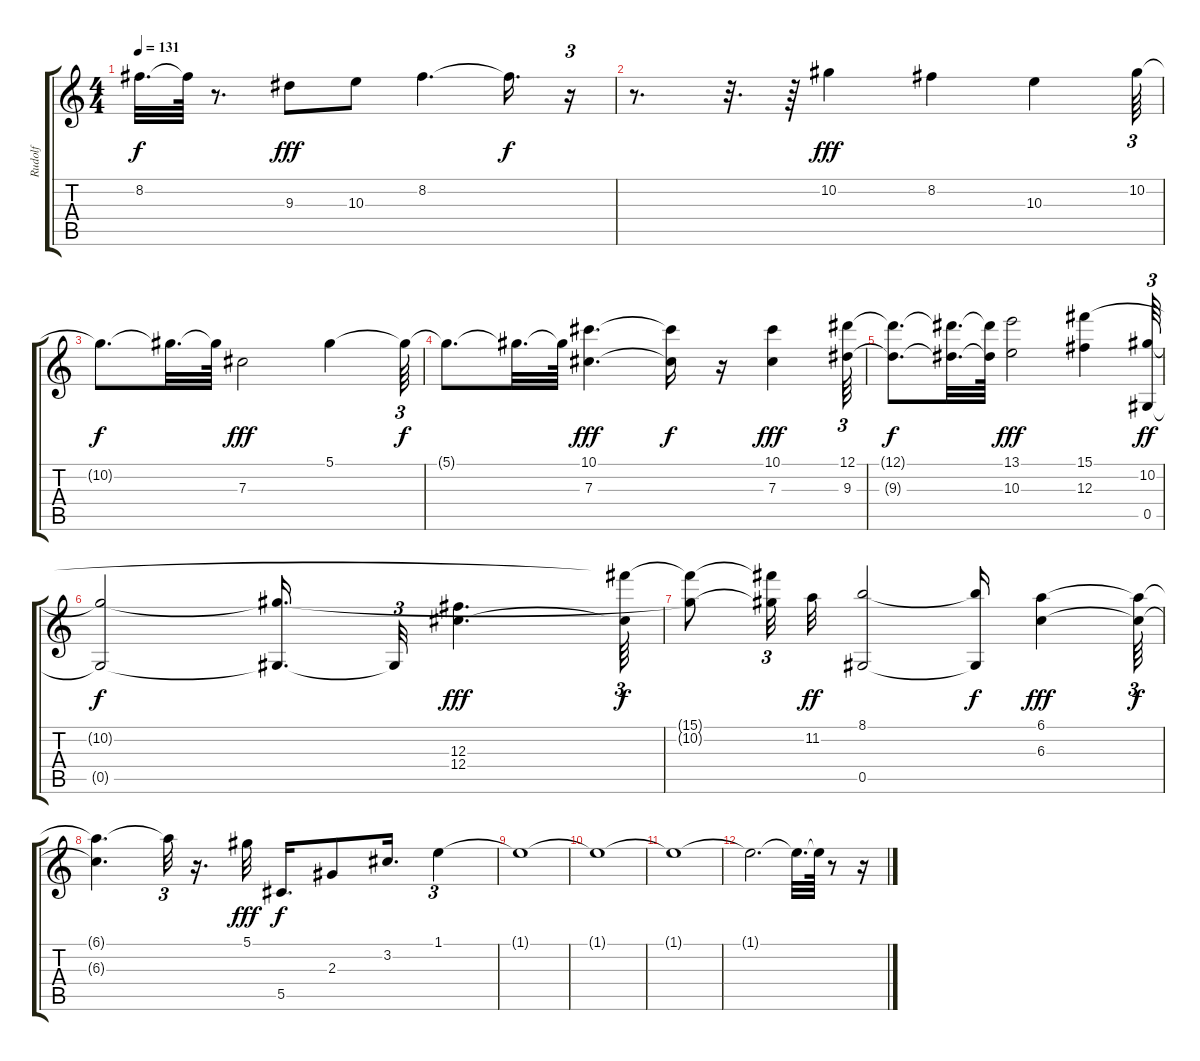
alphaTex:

\track ("Rudolf" "Rudolf") {instrument acousticguitarsteel}
\staff {score tabs}
\tuning (Eb4 Bb3 Gb3 Db3 Ab2 Eb2) {hide}
\ts (4 4)
\tempo 131
\clef g2
\ks c
8.2{t}.32{d dy f} 8.2{t}.64 r.8{d} 9.3.8{dy fff} 10.3.8 8.2.4{d} 8.2{t}.16{d dy f} r.16{tu (3 2)} |
r.8{d} r.32{d} r.64 10.2.4{dy fff} 8.2.4 10.3.4 10.2.64{tu (3 2)} |
10.2{t}.8{d dy f} 10.2{t}.32{d} 10.2{t}.64 7.3.2{dy fff} 5.1.4 5.1{t}.64{tu (3 2) dy f} |
5.1{t}.8{d} 5.1{t}.32{d} 5.1{t}.64 (10.1 7.3).4{d dy fff} (10.1{t} 7.3{t}).16{dy f} r.16 (10.1 7.3).4{dy fff} (12.1 9.3).64{tu (3 2)} |
(12.1{t} 9.3{t}).8{d dy f} (12.1{t} 9.3{t}).32{d} (12.1{t} 9.3{t}).64 (13.1 10.3).2{dy fff} (15.1 12.3).4 (10.2 0.5).64{tu (3 2) dy ff} |
(10.2{t} 0.5{t}).2{dy f} (10.2{t} 0.5{t}).16{d} 0.5{t}.32{tu (3 2)} (12.3 12.4).4{d dy fff} (15.1{t} 12.4{t}).64{tu (3 2) dy f} |
(15.1{t} 10.2{t}).8 (15.1{t} 10.2{t}).32{tu (3 2)} 11.2.32{dy ff} (8.1 0.5).2 (8.1{t} 0.5{t}).16{dy f} (6.1 6.3).4{dy fff} (6.1{t} 6.3{t}).64{tu (3 2) dy f} |
(6.1{t} 6.3{t}).4{d} 6.1{t}.32{tu (3 2)} r.16{d} 5.1.32{dy fff} 5.5.16{d dy f} 2.3.8 3.2.16{d} 1.1.4{tu (3 2)} |
1.1{t}.1 |
1.1{t}.1 |
1.1{t}.1 |
1.1{t}.2{d} 1.1{t}.32{d} 1.1{t}.64 r.8 r.16
